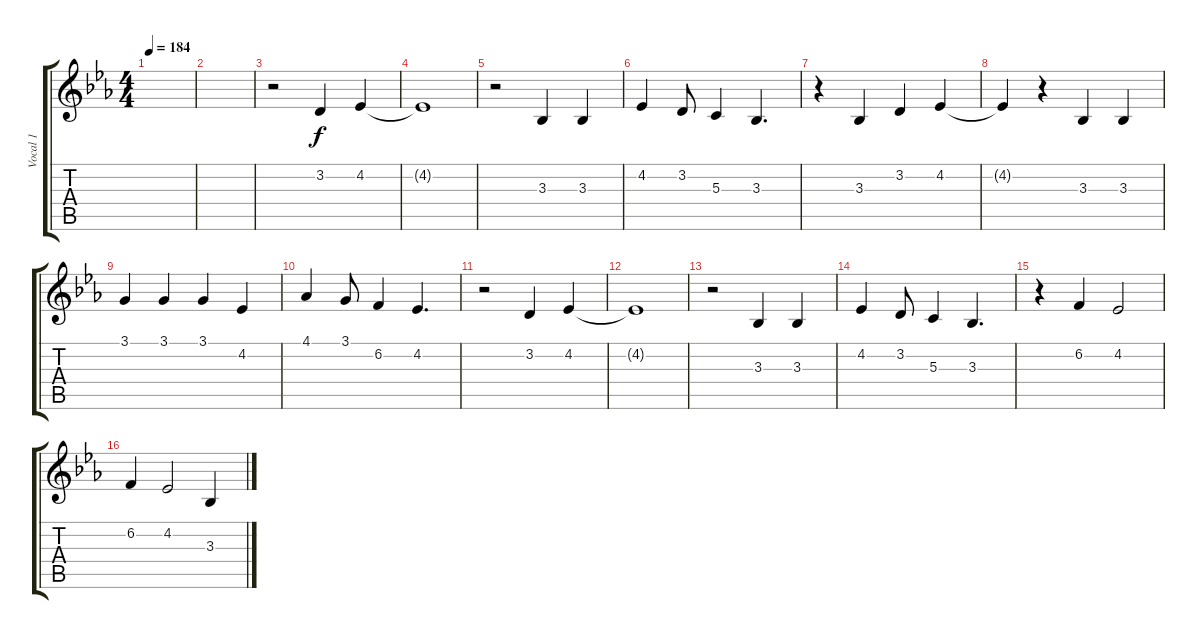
\track ("Vocal 1" "Vocal 1") {instrument baritonesax}
\staff {score tabs}
\tuning (E4 B3 G3 D3 A2 E2) {hide}
\ts (4 4)
\tempo 184
\clef g2
\ks eb
|
|
r.2 3.2.4 4.2.4 |
4.2{t}.1 |
r.2 3.3.4 3.3.4 |
4.2.4 3.2.8 5.3.4 3.3.4{d} |
r.4 3.3.4 3.2.4 4.2.4 |
4.2{t}.4 r.4 3.3.4 3.3.4 |
3.1.4 3.1.4 3.1.4 4.2.4 |
4.1.4 3.1.8 6.2.4 4.2.4{d} |
r.2 3.2.4 4.2.4 |
4.2{t}.1 |
r.2 3.3.4 3.3.4 |
4.2.4 3.2.8 5.3.4 3.3.4{d} |
r.4 6.2.4 4.2.2 |
6.2.4 4.2.2 3.3.4
